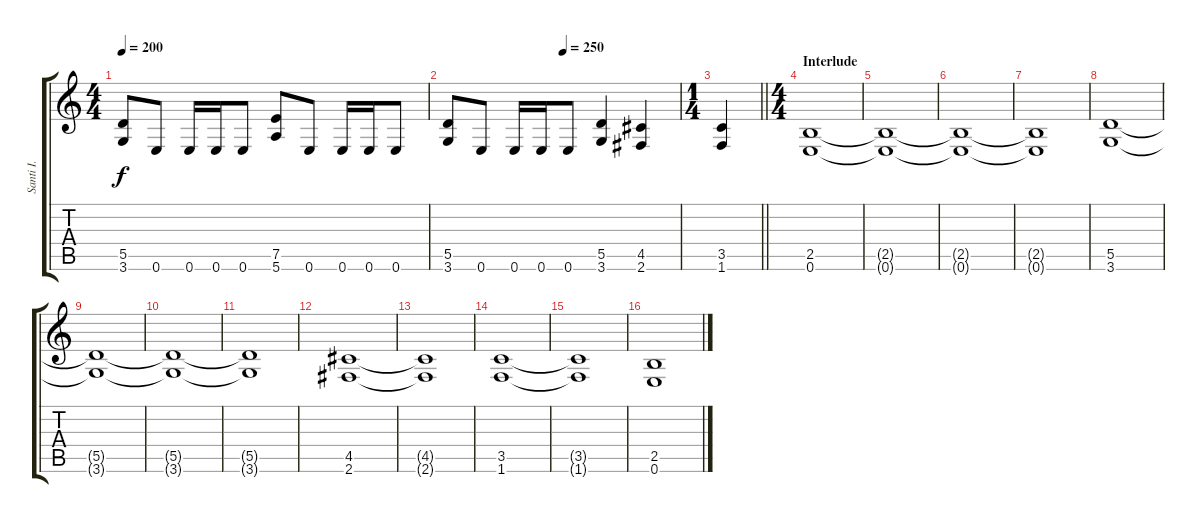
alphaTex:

\track ("Santi I." "Santi I.") {instrument electricbassfinger}
\staff {score tabs}
\tuning (E4 B3 G3 D3 A2 E2) {hide}
\ts (4 4)
\tempo 200
\clef g2
\ks c
(5.5 3.6).8{dy f} 0.6.8 0.6.16 0.6.16 0.6.8 (7.5 5.6).8 0.6.8 0.6.16 0.6.16 0.6.8 |
\tempo (250 0.5)
(5.5 3.6).8 0.6.8 0.6.16 0.6.16 0.6.8 (5.5 3.6).4 (4.5 2.6).4 |
\ts (1 4)
\barLineRight lightlight
(3.5 1.6).4 |
\ts (4 4)
\section ("" "Interlude")
(2.5 0.6).1 |
(2.5{t} 0.6{t}).1 |
(2.5{t} 0.6{t}).1 |
(2.5{t} 0.6{t}).1 |
(5.5 3.6).1 |
(5.5{t} 3.6{t}).1 |
(5.5{t} 3.6{t}).1 |
(5.5{t} 3.6{t}).1 |
(4.5 2.6).1 |
(4.5{t} 2.6{t}).1 |
(3.5 1.6).1 |
(3.5{t} 1.6{t}).1 |
(2.5 0.6).1
